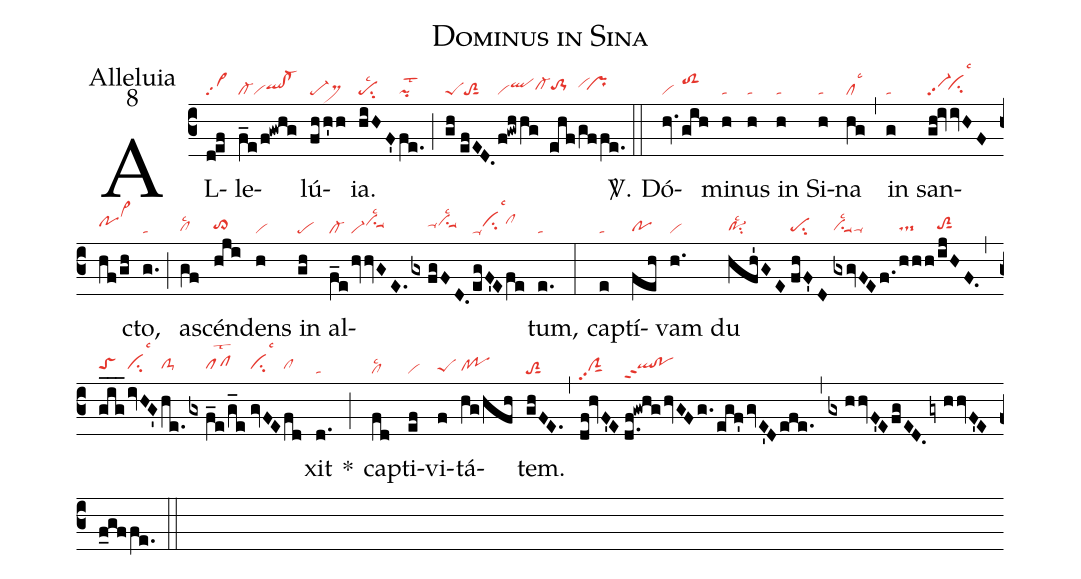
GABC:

name: Dominus in Sina;
office-part: Alleluia;
mode: 8;
nabc-lines: 1;
%%
(c3)
AL(d!ef|vi>pp2)le(f_e/f!gwhg|cl-viqlhh!cl-hh)lú(fhh'h|pe-ds>hg)ia.(hiHF'|pesu2lsc2|fe.|pilst2) (;)
(gh//efED./|peStoS2sut1|f!gwhhg ehf/|viqlhicl-hhto-1hh|gffe.|vihi`prhh) <sp>V/</sp>.(::)
Dó(hv./|vi|gih|toS2hj)mi(h|ta)nus(h|ta) in(h|ta) Si(h|ta)na(hg|cllsc3) (,)
in(g|ta) san(gh!ivvHF/|vi-pp2`cihhlsc3|hf/gh|pohivi>hm)cto,(g.|ta) (;)
a(gf|clhglsc2)scén(hji|to>hh)dens(h|vi) in(gh|pe) al(f_e/|cl-|hvvGE./gx|vi-vihisu1suu1lsc2|fgFD./|ta-hivihisu1suu1lsc2|egF'E/|ta-cihilsc3|fe|clhj)tum,(e.|ta) (:)
ca(e|ta)ptí(feh|pohg)vam(h.|vi) du(hfh'GE//|po-1hgsu2lsc2|fhF'D//|pehgsu2|gxgvFEf./|vihgsu1suu1lsc2ta-hg|hhh/|ts-hg|ijHF.|toS2hhsut1) (,)
(gig___/|toShh|ivHG'/|cihhlsc3|he./gx|clS-hh|f_e/g_e//|pfhhlst2|gvFE/|cihhlsc3|fd|clhh)xit(d.|ta) *(;)
ca(fd|cllsc2)pti(ef|vi)vi(f|peShg)tá(hg/hfh|clhg!pohg)tem.(ghFE.|toS2sut1) (,)
(df!hvF'E//|clShgsut1pp2|d.f!gwhg/hvGFg./egf'/gvE'D/efe.|qlhh!pohhppt2) (,)
(gx/hhvF'E/fgED./gy/hhvF'E/f_gffe.) (::)
